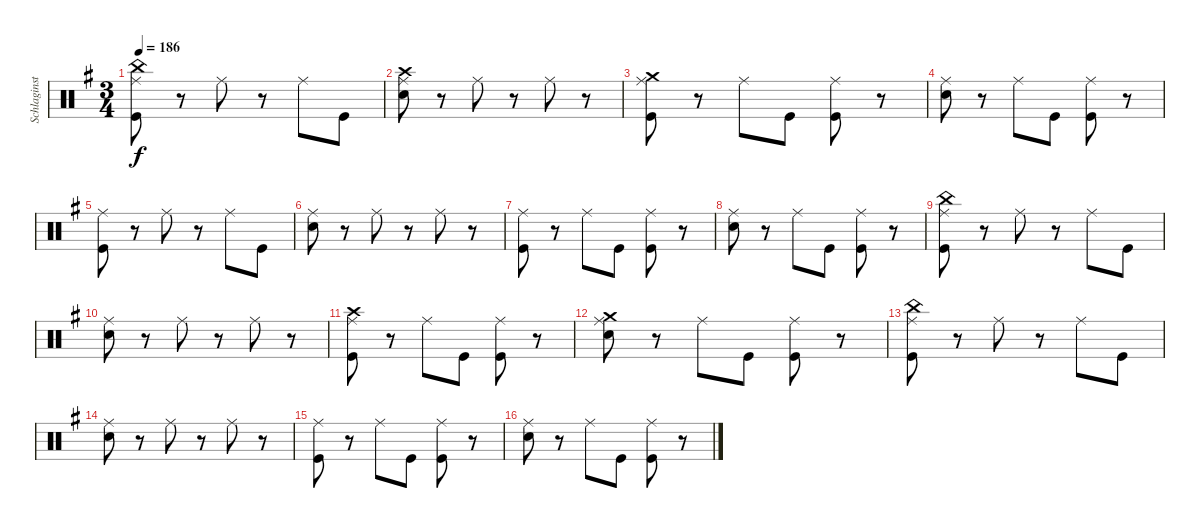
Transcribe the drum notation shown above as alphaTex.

\track ("Schlaginstrumente - Auswahl" "Schlaginst") {instrument percussion}
\staff {score}
\articulation defaults
\ts (3 4)
\tempo 186
\clef neutral
\ks eminor
("China (hit)" "Ride (middle)" "Kick (hit)").8{dy f} r.8 "Ride (middle)".8 r.8 "Ride (middle)".8 "Kick (hit)".8 |
("Crash high (hit)" "Ride (middle)" "Snare (hit) 2").8 r.8 "Ride (middle)".8 r.8 "Ride (middle)".8 r.8 |
("Crash medium (hit)" "Ride (middle)" "Kick (hit)").8 r.8 "Ride (middle)".8 "Kick (hit)".8 ("Ride (middle)" "Kick (hit)").8 r.8 |
("Ride (middle)" "Snare (hit) 2").8 r.8 "Ride (middle)".8 "Kick (hit)".8 ("Ride (middle)" "Kick (hit)").8 r.8 |
("Ride (middle)" "Kick (hit)").8 r.8 "Ride (middle)".8 r.8 "Ride (middle)".8 "Kick (hit)".8 |
("Ride (middle)" "Snare (hit) 2").8 r.8 "Ride (middle)".8 r.8 "Ride (middle)".8 r.8 |
("Ride (middle)" "Kick (hit)").8 r.8 "Ride (middle)".8 "Kick (hit)".8 ("Ride (middle)" "Kick (hit)").8 r.8 |
("Ride (middle)" "Snare (hit) 2").8 r.8 "Ride (middle)".8 "Kick (hit)".8 ("Ride (middle)" "Kick (hit)").8 r.8 |
("China (hit)" "Ride (middle)" "Kick (hit)").8 r.8 "Ride (middle)".8 r.8 "Ride (middle)".8 "Kick (hit)".8 |
("Ride (middle)" "Snare (hit) 2").8 r.8 "Ride (middle)".8 r.8 "Ride (middle)".8 r.8 |
("Crash high (hit)" "Ride (middle)" "Kick (hit)").8 r.8 "Ride (middle)".8 "Kick (hit)".8 ("Ride (middle)" "Kick (hit)").8 r.8 |
("Crash medium (hit)" "Ride (middle)" "Snare (hit) 2").8 r.8 "Ride (middle)".8 "Kick (hit)".8 ("Ride (middle)" "Kick (hit)").8 r.8 |
("China (hit)" "Ride (middle)" "Kick (hit)").8 r.8 "Ride (middle)".8 r.8 "Ride (middle)".8 "Kick (hit)".8 |
("Ride (middle)" "Snare (hit) 2").8 r.8 "Ride (middle)".8 r.8 "Ride (middle)".8 r.8 |
("Ride (middle)" "Kick (hit)").8 r.8 "Ride (middle)".8 "Kick (hit)".8 ("Ride (middle)" "Kick (hit)").8 r.8 |
("Ride (middle)" "Snare (hit) 2").8 r.8 "Ride (middle)".8 "Kick (hit)".8 ("Ride (middle)" "Kick (hit)").8 r.8
